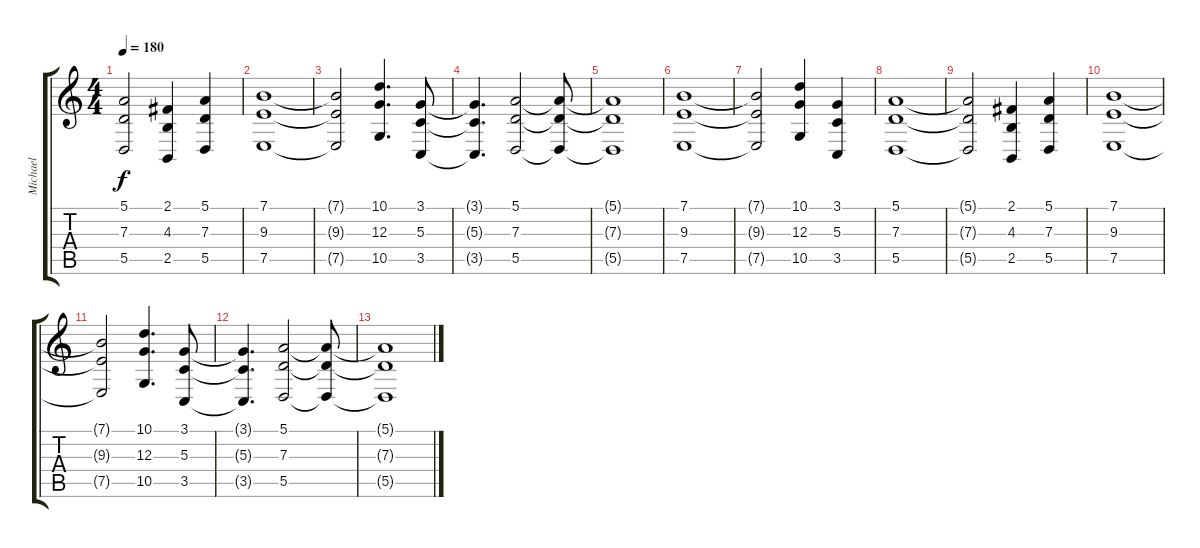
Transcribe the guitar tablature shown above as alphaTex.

\track ("Michael " "Michael ") {instrument synthstrings2}
\staff {score tabs}
\tuning (E4 B3 G3 D3 A2 E2) {hide}
\ts (4 4)
\tempo 180
\clef g2
\ks c
(5.1{t} 7.3{t} 5.5{t}).2{dy f} (2.1 4.3 2.5).4 (5.1 7.3 5.5).4 |
(7.1 9.3 7.5).1 |
(7.1{t} 9.3{t} 7.5{t}).2 (10.1 12.3 10.5).4{d} (3.1 5.3 3.5).8 |
(3.1{t} 5.3{t} 3.5{t}).4{d} (5.1 7.3 5.5).2 (5.1{t} 7.3{t} 5.5{t}).8 |
(5.1{t} 7.3{t} 5.5{t}).1 |
(7.1 9.3 7.5).1{volume 11} |
(7.1{t} 9.3{t} 7.5{t}).2 (10.1 12.3 10.5).4 (3.1 5.3 3.5).4 |
(5.1 7.3 5.5).1 |
(5.1{t} 7.3{t} 5.5{t}).2 (2.1 4.3 2.5).4 (5.1 7.3 5.5).4 |
(7.1 9.3 7.5).1 |
(7.1{t} 9.3{t} 7.5{t}).2 (10.1 12.3 10.5).4{d} (3.1 5.3 3.5).8 |
(3.1{t} 5.3{t} 3.5{t}).4{d} (5.1 7.3 5.5).2 (5.1{t} 7.3{t} 5.5{t}).8 |
(5.1{t} 7.3{t} 5.5{t}).1
